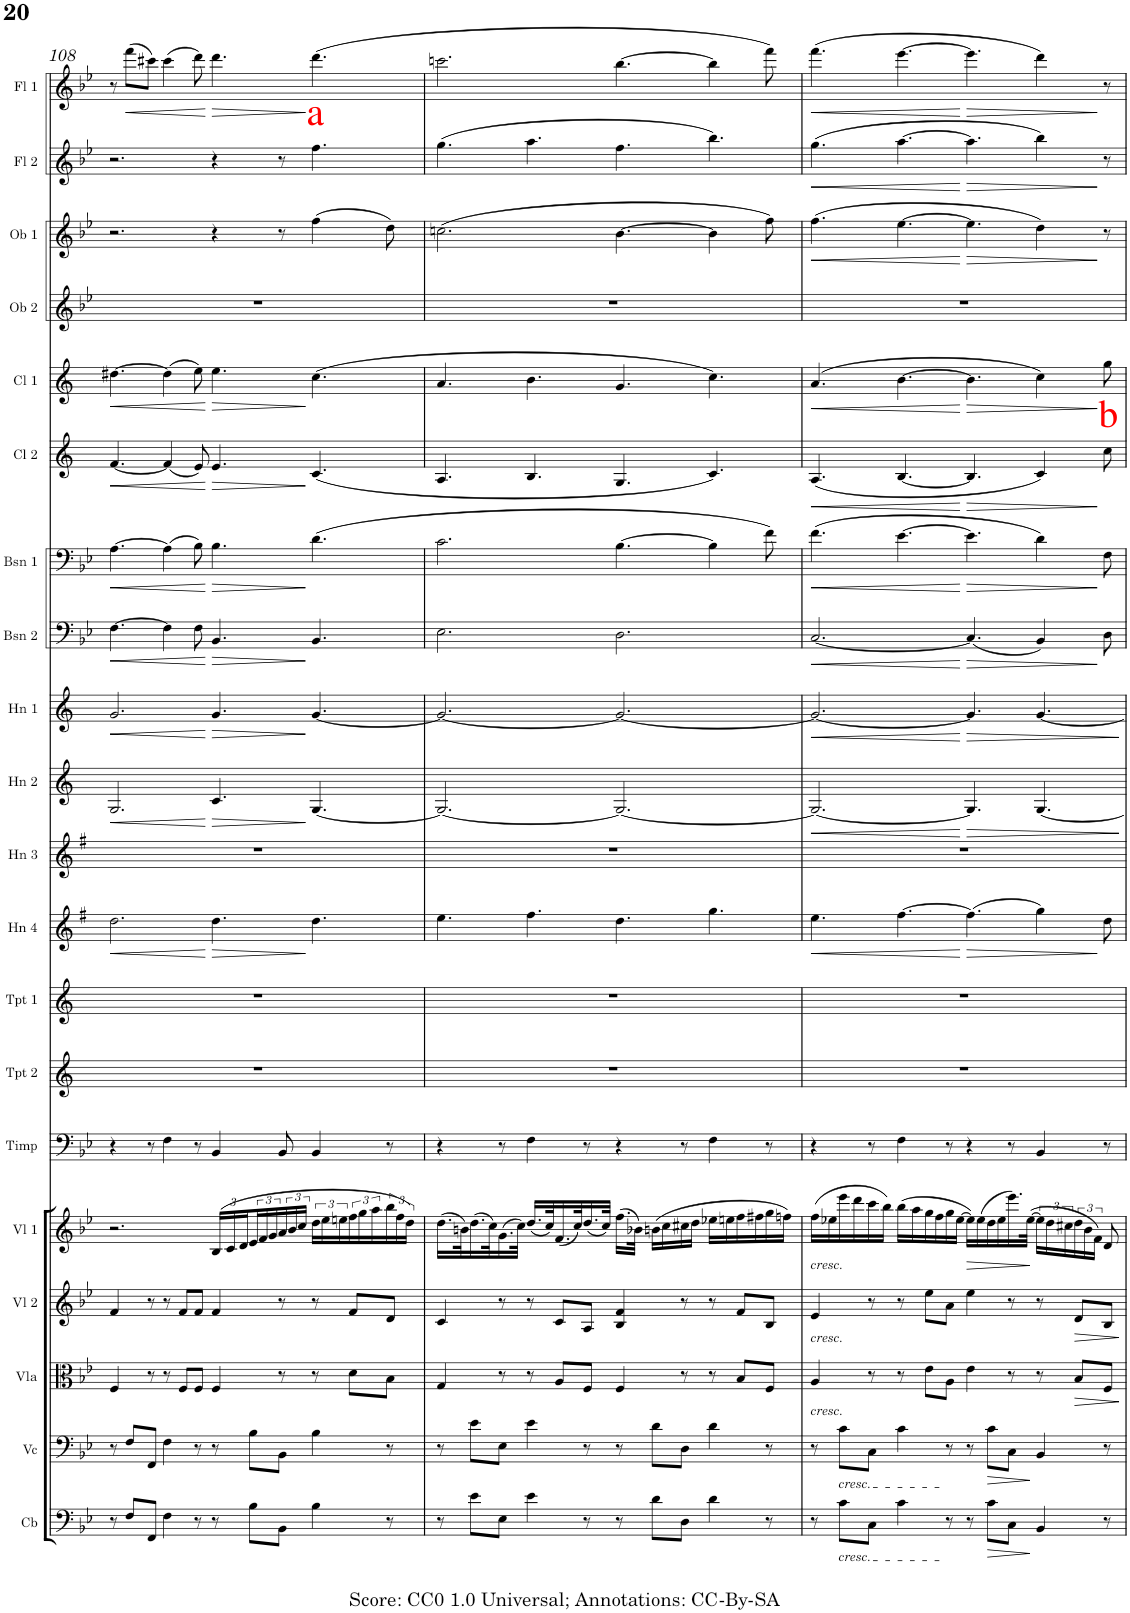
**kern	**dynam	**kern	**dynam	**kern	**dynam	**kern	**dynam	**kern	**dynam	**kern	**kern	**kern	**kern	**dynam	**kern	**kern	**dynam	**kern	**dynam	**kern	**dynam	**kern	**dynam	**kern	**dynam	**kern	**text	**dynam	**kern	**kern	**dynam	**kern	**dynam	**kern	**text	**dynam
*part20	*part20	*part19	*part19	*part18	*part18	*part17	*part17	*part16	*part16	*part15	*part14	*part13	*part12	*part12	*part11	*part10	*part10	*part9	*part9	*part8	*part8	*part7	*part7	*part6	*part6	*part5	*part5	*part5	*part4	*part3	*part3	*part2	*part2	*part1	*part1	*part1
*staff20	*staff20	*staff19	*staff19	*staff18	*staff18	*staff17	*staff17	*staff16	*staff16	*staff15	*staff14	*staff13	*staff12	*staff12	*staff11	*staff10	*staff10	*staff9	*staff9	*staff8	*staff8	*staff7	*staff7	*staff6	*staff6	*staff5	*staff5	*staff5	*staff4	*staff3	*staff3	*staff2	*staff2	*staff1	*staff1	*staff1
*I"Contrabass	*	*I"Violoncello	*	*I"Viola	*	*I"Violin 2	*	*I"Violin I	*	*I"Timpani in F, Bb	*I"Bb Trumpet 2	*I"Bb Trumpet	*I"Eb Horn 4	*	*I"Eb Horn 3	*I"Bb (alto) Horn 1	*	*I"Bb (alto) Horn 1	*	*I"Bassoon 2	*	*I"Bassoon 1	*	*I"Bb Clarinet 2	*	*I"Bb Clarinet 1	*	*	*I"Oboe 2	*I"Oboe 1	*	*I"Flute 2	*	*I"Flute 1	*	*
*I'Cb	*	*I'Vc	*	*I'Vla	*	*I'Vl 2	*	*I'Vl 1	*	*I'Timp	*I'Tpt 2	*I'Tpt 1	*I'Hn 4	*	*I'Hn 3	*I'Hn 2	*	*I'Hn 1	*	*I'Bsn 2	*	*I'Bsn 1	*	*I'Cl 2	*	*I'Cl 1	*	*	*I'Ob 2	*I'Ob 1	*	*I'Fl 2	*	*I'Fl 1	*	*
!!LO:PB:g=z
*clefF4	*	*clefF4	*	*clefC3	*	*clefG2	*	*clefG2	*	*clefF4	*clefG2	*clefG2	*clefG2	*	*clefG2	*clefG2	*	*clefG2	*	*clefF4	*	*clefF4	*	*clefG2	*	*clefG2	*	*	*clefG2	*clefG2	*	*clefG2	*	*clefG2	*	*
*Trd7c12	*	*	*	*	*	*	*	*	*	*	*Trd1c2	*Trd1c2	*Trd5c9	*	*Trd5c9	*Trd1c2	*	*Trd1c2	*	*	*	*	*	*Trd1c2	*	*Trd1c2	*	*	*	*	*	*	*	*	*	*
*k[b-e-]	*	*k[b-e-]	*	*k[b-e-]	*	*k[b-e-]	*	*k[b-e-]	*	*k[b-e-]	*k[]	*k[]	*k[f#]	*	*k[f#]	*k[]	*	*k[]	*	*k[b-e-]	*	*k[b-e-]	*	*k[]	*	*k[]	*	*	*k[b-e-]	*k[b-e-]	*	*k[b-e-]	*	*k[b-e-]	*	*
*M12/8	*	*M12/8	*	*M12/8	*	*M12/8	*	*M12/8	*	*M12/8	*M12/8	*M12/8	*M12/8	*	*M12/8	*M12/8	*	*M12/8	*	*M12/8	*	*M12/8	*	*M12/8	*	*M12/8	*	*	*M12/8	*M12/8	*	*M12/8	*	*M12/8	*	*
=108	=108	=108	=108	=108	=108	=108	=108	=108	=108	=108	=108	=108	=108	=108	=108	=108	=108	=108	=108	=108	=108	=108	=108	=108	=108	=108	=108	=108	=108	=108	=108	=108	=108	=108	=108	=108
!	!	!	!	!	!	!	!	!	!	!	!	!	!	!LO:HP:b	!	!	!LO:HP:b	!	!LO:HP:b	!	!LO:HP:b	!	!LO:HP:b	!	!LO:HP:b	!	!	!LO:HP:b	!	!	!	!	!	!	!	!
8r	.	8r	.	4F/	.	4f/	.	2.r	.	4r	1.r	1.r	2.dd\	<	1.r	2.G/	<	2.g/	<	[4.F\	<	[4.A\	<	[4.f/	<	[4.dd#X\	.	<	1.r	2.r	.	2.r	.	8r	.	.
!	!	!	!	!	!	!	!	!	!	!	!	!	!	!	!	!	!	!	!	!	!	!	!	!	!	!	!	!	!	!	!	!	!	!	!	!LO:HP:b
8F/L	.	8F/L	.	.	.	.	.	.	.	.	.	.	.	.	.	.	.	.	.	.	.	.	.	.	.	.	.	.	.	.	.	.	.	(8fff\L	.	<
8FF/J	.	8FF/J	.	8r	.	8r	.	.	.	8r	.	.	.	.	.	.	.	.	.	.	.	.	.	.	.	.	.	.	.	.	.	.	.	8ccc#X\J)	.	.
4F\	.	4F\	.	8r	.	8r	.	.	.	4F\	.	.	.	.	.	.	.	.	.	4F\]	.	(4A\]	.	(4f/]	.	(4dd#\]	.	.	.	.	.	.	.	(4ccc#\	.	.
.	.	.	.	8F/L	.	8f/L	.	.	.	.	.	.	.	.	.	.	.	.	.	.	.	.	.	.	.	.	.	.	.	.	.	.	.	.	.	.
8r	.	8r	.	8F/J	.	8f/J	.	.	.	8r	.	.	.	.	.	.	.	.	.	8F\	.	8B-\)	.	8e/)	.	8ee\)	.	.	.	.	.	.	.	8ddd\)	.	.
*	*	*	*	*	*	*	*	*Xbrackettup	*	*	*	*	*	*	*	*	*	*	*	*	*	*	*	*	*	*	*	*	*	*	*	*	*	*	*	*
!	!	!	!	!	!	!	!	!	!	!	!	!	!	!LO:HP:n=1:b	!	!	!LO:HP:n=1:b	!	!LO:HP:n=1:b	!	!LO:HP:n=1:b	!	!LO:HP:n=1:b	!	!LO:HP:n=1:b	!	!	!LO:HP:n=1:b	!	!	!	!	!	!	!	!LO:HP:n=1:b
8r	.	8r	.	4F/	.	4f/	.	(24B-/LL	.	4BB-/	.	.	4.dd\	[ >	.	4.c/	[ >	4.g/	[ >	4.BB-/	[ >	4.B-\	[ >	4.e/	[ >	4.ee\	.	[ >	.	4r	.	4r	.	4.ddd\	.	[ >
.	.	.	.	.	.	.	.	24c/	.	.	.	.	.	.	.	.	.	.	.	.	.	.	.	.	.	.	.	.	.	.	.	.	.	.	.	.
.	.	.	.	.	.	.	.	24d/	.	.	.	.	.	.	.	.	.	.	.	.	.	.	.	.	.	.	.	.	.	.	.	.	.	.	.	.
*	*	*	*	*	*	*	*	*brackettup	*	*	*	*	*	*	*	*	*	*	*	*	*	*	*	*	*	*	*	*	*	*	*	*	*	*	*	*
8B-\L	.	8B-\L	.	.	.	.	.	24e-/	.	.	.	.	.	.	.	.	.	.	.	.	.	.	.	.	.	.	.	.	.	.	.	.	.	.	.	.
.	.	.	.	.	.	.	.	24f/	.	.	.	.	.	.	.	.	.	.	.	.	.	.	.	.	.	.	.	.	.	.	.	.	.	.	.	.
.	.	.	.	.	.	.	.	24g/	.	.	.	.	.	.	.	.	.	.	.	.	.	.	.	.	.	.	.	.	.	.	.	.	.	.	.	.
8BB-\J	.	8BB-\J	.	8r	.	8r	.	24a/	.	8BB-/	.	.	.	.	.	.	.	.	.	.	.	.	.	.	.	.	.	.	.	8r	.	8r	.	.	.	.
.	.	.	.	.	.	.	.	24b-/	.	.	.	.	.	.	.	.	.	.	.	.	.	.	.	.	.	.	.	.	.	.	.	.	.	.	.	.
.	.	.	.	.	.	.	.	24cc/JJ	.	.	.	.	.	.	.	.	.	.	.	.	.	.	.	.	.	.	.	.	.	.	.	.	.	.	.	.
!	!	!	!	!	!	!	!	!	!	!	!	!	!	!	!	!	!	!	!	!	!	!	!	!	!	!	!	!	!	!	!	!	!	!	!LO:LY:b:color=#FF0000	!
4B-\	.	4B-\	.	8r	.	8r	.	24dd\LL	.	4BB-/	.	.	4.dd\	]	.	[4.G/	]	[4.g/	]	4.BB-/	]	(4.d\	]	(4.c/	]	(4.cc\	.	]	.	(4ff\	.	4.ff\	.	(4.ddd\	a	]
.	.	.	.	.	.	.	.	24ee-\	.	.	.	.	.	.	.	.	.	.	.	.	.	.	.	.	.	.	.	.	.	.	.	.	.	.	.	.
.	.	.	.	.	.	.	.	24een\	.	.	.	.	.	.	.	.	.	.	.	.	.	.	.	.	.	.	.	.	.	.	.	.	.	.	.	.
.	.	.	.	8d\L	.	8f/L	.	24ff\	.	.	.	.	.	.	.	.	.	.	.	.	.	.	.	.	.	.	.	.	.	.	.	.	.	.	.	.
.	.	.	.	.	.	.	.	24gg\	.	.	.	.	.	.	.	.	.	.	.	.	.	.	.	.	.	.	.	.	.	.	.	.	.	.	.	.
.	.	.	.	.	.	.	.	24aa\	.	.	.	.	.	.	.	.	.	.	.	.	.	.	.	.	.	.	.	.	.	.	.	.	.	.	.	.
8r	.	8r	.	8B-\J	.	8d/J	.	24bb-\	.	8r	.	.	.	.	.	.	.	.	.	.	.	.	.	.	.	.	.	.	.	8dd\)	.	.	.	.	.	.
.	.	.	.	.	.	.	.	24ff\	.	.	.	.	.	.	.	.	.	.	.	.	.	.	.	.	.	.	.	.	.	.	.	.	.	.	.	.
.	.	.	.	.	.	.	.	24dd\JJ)	.	.	.	.	.	.	.	.	.	.	.	.	.	.	.	.	.	.	.	.	.	.	.	.	.	.	.	.
=109	=109	=109	=109	=109	=109	=109	=109	=109	=109	=109	=109	=109	=109	=109	=109	=109	=109	=109	=109	=109	=109	=109	=109	=109	=109	=109	=109	=109	=109	=109	=109	=109	=109	=109	=109	=109
8r	.	8r	.	4G/	.	4c/	.	(16.dd\LL	.	4r	1.r	1.r	4.ee\	.	1.r	2.G/_	.	2.g/_	.	2.E-\	.	2.c\	.	4.A/	.	4.a/	.	.	1.r	(2.ccn\	.	(4.gg\	.	2.cccn\	.	.
.	.	.	.	.	.	.	.	32bn\K)	.	.	.	.	.	.	.	.	.	.	.	.	.	.	.	.	.	.	.	.	.	.	.	.	.	.	.	.
8e-\L	.	8e-\L	.	.	.	.	.	(16.dd\	.	.	.	.	.	.	.	.	.	.	.	.	.	.	.	.	.	.	.	.	.	.	.	.	.	.	.	.
.	.	.	.	.	.	.	.	32cc\K)	.	.	.	.	.	.	.	.	.	.	.	.	.	.	.	.	.	.	.	.	.	.	.	.	.	.	.	.
8E-\J	.	8E-\J	.	8r	.	8r	.	(16.g\	.	8r	.	.	.	.	.	.	.	.	.	.	.	.	.	.	.	.	.	.	.	.	.	.	.	.	.	.
.	.	.	.	.	.	.	.	32cc\JJk)	.	.	.	.	.	.	.	.	.	.	.	.	.	.	.	.	.	.	.	.	.	.	.	.	.	.	.	.
4e-\	.	4e-\	.	8r	.	8r	.	(16.dd/LL	.	4F\	.	.	4.ff#\	.	.	.	.	.	.	.	.	.	.	4.B/	.	4.b\	.	.	.	.	.	4.aa\	.	.	.	.
.	.	.	.	.	.	.	.	32cc/K)	.	.	.	.	.	.	.	.	.	.	.	.	.	.	.	.	.	.	.	.	.	.	.	.	.	.	.	.
.	.	.	.	8A/L	.	8c/L	.	(16.f/	.	.	.	.	.	.	.	.	.	.	.	.	.	.	.	.	.	.	.	.	.	.	.	.	.	.	.	.
.	.	.	.	.	.	.	.	32cc/K)	.	.	.	.	.	.	.	.	.	.	.	.	.	.	.	.	.	.	.	.	.	.	.	.	.	.	.	.
8r	.	8r	.	8F/J	.	8A/J	.	(16.dd/	.	8r	.	.	.	.	.	.	.	.	.	.	.	.	.	.	.	.	.	.	.	.	.	.	.	.	.	.
.	.	.	.	.	.	.	.	32cc/JJk)	.	.	.	.	.	.	.	.	.	.	.	.	.	.	.	.	.	.	.	.	.	.	.	.	.	.	.	.
8r	.	8r	.	4F/	.	4B-/ 4f/	.	(16.ff\LL	.	4r	.	.	4.dd\	.	.	2.G/_	.	2.g/_	.	2.D\	.	[4.B-\	.	4.G/	.	4.g/	.	.	.	[4.b-\	.	4.ff\	.	[4.bb-\	.	.
.	.	.	.	.	.	.	.	32b-X\JJk)	.	.	.	.	.	.	.	.	.	.	.	.	.	.	.	.	.	.	.	.	.	.	.	.	.	.	.	.
8d\L	.	8d\L	.	.	.	.	.	(16bn\LL	.	.	.	.	.	.	.	.	.	.	.	.	.	.	.	.	.	.	.	.	.	.	.	.	.	.	.	.
.	.	.	.	.	.	.	.	16cc\	.	.	.	.	.	.	.	.	.	.	.	.	.	.	.	.	.	.	.	.	.	.	.	.	.	.	.	.
8D\J	.	8D\J	.	8r	.	8r	.	16cc#X\	.	8r	.	.	.	.	.	.	.	.	.	.	.	.	.	.	.	.	.	.	.	.	.	.	.	.	.	.
.	.	.	.	.	.	.	.	16dd\JJ	.	.	.	.	.	.	.	.	.	.	.	.	.	.	.	.	.	.	.	.	.	.	.	.	.	.	.	.
4d\	.	4d\	.	8r	.	8r	.	16ee-X\LL	.	4F\	.	.	4.gg\	.	.	.	.	.	.	.	.	4B-\]	.	4.c/)	.	4.cc\)	.	.	.	4b-\]	.	4.bb-\)	.	4bb-\]	.	.
.	.	.	.	.	.	.	.	16een\	.	.	.	.	.	.	.	.	.	.	.	.	.	.	.	.	.	.	.	.	.	.	.	.	.	.	.	.
.	.	.	.	8B-/L	.	8f/L	.	16ff\	.	.	.	.	.	.	.	.	.	.	.	.	.	.	.	.	.	.	.	.	.	.	.	.	.	.	.	.
.	.	.	.	.	.	.	.	16ff#X\	.	.	.	.	.	.	.	.	.	.	.	.	.	.	.	.	.	.	.	.	.	.	.	.	.	.	.	.
8r	.	8r	.	8F/J	.	8B-/J	.	16gg\	.	8r	.	.	.	.	.	.	.	.	.	.	.	8f\)	.	.	.	.	.	.	.	8ff\)	.	.	.	8fff\)	.	.
.	.	.	.	.	.	.	.	16ffn\JJ)	.	.	.	.	.	.	.	.	.	.	.	.	.	.	.	.	.	.	.	.	.	.	.	.	.	.	.	.
=110	=110	=110	=110	=110	=110	=110	=110	=110	=110	=110	=110	=110	=110	=110	=110	=110	=110	=110	=110	=110	=110	=110	=110	=110	=110	=110	=110	=110	=110	=110	=110	=110	=110	=110	=110	=110
!	!	!	!	!	!	!	!	!LO:TX:b:i:t=cresc.	!	!	!	!	!	!	!	!	!	!	!	!	!	!	!	!	!	!	!	!	!	!	!	!	!	!	!	!
!	!	!	!	!	!	!LO:TX:b:i:t=cresc.	!	!	!	!	!	!	!	!	!	!	!	!	!	!	!	!	!	!	!	!	!	!	!	!	!	!	!	!	!	!
!	!	!	!	!LO:TX:b:i:t=cresc.	!	!	!	!	!	!	!	!	!	!	!	!	!	!	!	!	!	!	!	!	!	!	!	!	!	!	!	!	!	!	!	!
!	!	!	!	!	!	!	!	!	!	!	!	!	!	!LO:HP:b	!	!	!LO:HP:b	!	!LO:HP:b	!	!LO:HP:b	!	!LO:HP:b	!	!LO:HP:b	!	!	!LO:HP:b	!	!	!LO:HP:b	!	!LO:HP:b	!	!	!LO:HP:b
8r	.	8r	.	4A/	.	4e-/	.	(16ff\LL	.	4r	1.r	1.r	4.ee\	<	1.r	2.G/_	<	2.g/_	<	[2.C/	<	(4.f\	<	(4.A/	<	(4.a/	.	<	1.r	(4.ff\	<	(4.gg\	<	(4.fff\	.	<
.	.	.	.	.	.	.	.	16ee-X\	.	.	.	.	.	.	.	.	.	.	.	.	.	.	.	.	.	.	.	.	.	.	.	.	.	.	.	.
!	!	!LO:TX:b:i:t=cresc.	!	!	!	!	!	!	!	!	!	!	!	!	!	!	!	!	!	!	!	!	!	!	!	!	!	!	!	!	!	!	!	!	!	!
!LO:TX:b:i:t=cresc.	!	!	!	!	!	!	!	!	!	!	!	!	!	!	!	!	!	!	!	!	!	!	!	!	!	!	!	!	!	!	!	!	!	!	!	!
8c\L	.	8c\L	.	.	.	.	.	16eee-\	.	.	.	.	.	.	.	.	.	.	.	.	.	.	.	.	.	.	.	.	.	.	.	.	.	.	.	.
.	.	.	.	.	.	.	.	16ddd\	.	.	.	.	.	.	.	.	.	.	.	.	.	.	.	.	.	.	.	.	.	.	.	.	.	.	.	.
8C\J	.	8C\J	.	8r	.	8r	.	16ccc\	.	8r	.	.	.	.	.	.	.	.	.	.	.	.	.	.	.	.	.	.	.	.	.	.	.	.	.	.
.	.	.	.	.	.	.	.	16bb-\JJ)	.	.	.	.	.	.	.	.	.	.	.	.	.	.	.	.	.	.	.	.	.	.	.	.	.	.	.	.
4c\	.	4c\	.	8r	.	8r	.	(16bb-\LL	.	4F\	.	.	[4.ff#\	.	.	.	.	.	.	.	.	[4.e-\	.	[4.B/	.	[4.b\	.	.	.	[4.ee-\	.	[4.aa\	.	[4.eee-\	.	.
.	.	.	.	.	.	.	.	16aa\	.	.	.	.	.	.	.	.	.	.	.	.	.	.	.	.	.	.	.	.	.	.	.	.	.	.	.	.
.	.	.	.	8e-\L	.	8ee-\L	.	16gg\	.	.	.	.	.	.	.	.	.	.	.	.	.	.	.	.	.	.	.	.	.	.	.	.	.	.	.	.
.	.	.	.	.	.	.	.	16ff\	.	.	.	.	.	.	.	.	.	.	.	.	.	.	.	.	.	.	.	.	.	.	.	.	.	.	.	.
8r	.	8r	.	8A\J	.	8a\J	.	16gg\	.	8r	.	.	.	.	.	.	.	.	.	.	.	.	.	.	.	.	.	.	.	.	.	.	.	.	.	.
.	.	.	.	.	.	.	.	[16ee-\JJ	.	.	.	.	.	.	.	.	.	.	.	.	.	.	.	.	.	.	.	.	.	.	.	.	.	.	.	.
!	!	!	!	!	!	!	!	!	!LO:HP:b	!	!	!	!	!LO:HP:n=1:b	!	!	!LO:HP:n=1:b	!	!LO:HP:n=1:b	!	!LO:HP:n=1:b	!	!LO:HP:n=1:b	!	!LO:HP:n=1:b	!	!	!LO:HP:n=1:b	!	!	!LO:HP:n=1:b	!	!LO:HP:n=1:b	!	!	!LO:HP:n=1:b
8r	.	8r	.	4e-\	.	4ee-\	.	16ee-\LL])	>	4r	.	.	(4.ff#\]	[ >	.	4.G/]	[ >	4.g/]	[ >	(4.C/]	[ >	4.e-\]	[ >	4.B/]	[ >	4.b\]	.	[ >	.	4.ee-\]	[ >	4.aa\]	[ >	4.eee-\]	.	[ >
.	.	.	.	.	.	.	.	(16ee-\	.	.	.	.	.	.	.	.	.	.	.	.	.	.	.	.	.	.	.	.	.	.	.	.	.	.	.	.
!	!LO:HP:b	!	!LO:HP:b	!	!	!	!	!	!	!	!	!	!	!	!	!	!	!	!	!	!	!	!	!	!	!	!	!	!	!	!	!	!	!	!	!
8c\L	>	8c\L	>	.	.	.	.	16dd\	.	.	.	.	.	.	.	.	.	.	.	.	.	.	.	.	.	.	.	.	.	.	.	.	.	.	.	.
.	.	.	.	.	.	.	.	16ee-\	.	.	.	.	.	.	.	.	.	.	.	.	.	.	.	.	.	.	.	.	.	.	.	.	.	.	.	.
8C\J	.	8C\J	.	8r	.	8r	.	16.eee-\)	.	8r	.	.	.	.	.	.	.	.	.	.	.	.	.	.	.	.	.	.	.	.	.	.	.	.	.	.
.	.	.	.	.	.	.	.	([32ee-\JJk	.	.	.	.	.	.	.	.	.	.	.	.	.	.	.	.	.	.	.	.	.	.	.	.	.	.	.	.
4BB-/	]	4BB-/	]	8r	.	8r	.	24ee-\LL]	]	4BB-/	.	.	4gg\)	.	.	[4.G/	.	[4.g/	.	4BB-/)	.	4d\)	.	4c/)	.	4cc\)	.	.	.	4dd\)	.	4bb-\)	.	4ddd\)	.	.
.	.	.	.	.	.	.	.	24dd\	.	.	.	.	.	.	.	.	.	.	.	.	.	.	.	.	.	.	.	.	.	.	.	.	.	.	.	.
.	.	.	.	.	.	.	.	24cc#X\	.	.	.	.	.	.	.	.	.	.	.	.	.	.	.	.	.	.	.	.	.	.	.	.	.	.	.	.
!	!	!	!	!	!LO:HP:b	!	!LO:HP:b	!	!	!	!	!	!	!	!	!	!	!	!	!	!	!	!	!	!	!	!	!	!	!	!	!	!	!	!	!
.	.	.	.	8B-/L	>	8d/L	>	24dd\	.	.	.	.	.	.	.	.	.	.	.	.	.	.	.	.	.	.	.	.	.	.	.	.	.	.	.	.
.	.	.	.	.	.	.	.	24b-\	.	.	.	.	.	.	.	.	.	.	.	.	.	.	.	.	.	.	.	.	.	.	.	.	.	.	.	.
.	.	.	.	.	.	.	.	24f\JJ)	.	.	.	.	.	.	.	.	.	.	.	.	.	.	.	.	.	.	.	.	.	.	.	.	.	.	.	.
!	!	!	!	!	!	!	!	!	!	!	!	!	!	!	!	!	!	!	!	!	!	!	!	!	!	!	!LO:LY:b:color=#FF0000	!	!	!	!	!	!	!	!	!
8r	.	8r	.	8F/J	.	8B-/J	.	8d/	.	8r	.	.	8dd\	]	.	.	.	.	.	8D\	]	8F\	]	8cc\	]	8gg\	b	]	.	8r	]	8r	]	8r	.	]
.	.	.	.	.	]	.	]	.	.	.	.	.	.	.	.	.	]	.	]	.	.	.	.	.	.	.	.	.	.	.	.	.	.	.	.	.
=	=	=	=	=	=	=	=	=	=	=	=	=	=	=	=	=	=	=	=	=	=	=	=	=	=	=	=	=	=	=	=	=	=	=	=	=
*-	*-	*-	*-	*-	*-	*-	*-	*-	*-	*-	*-	*-	*-	*-	*-	*-	*-	*-	*-	*-	*-	*-	*-	*-	*-	*-	*-	*-	*-	*-	*-	*-	*-	*-	*-	*-
